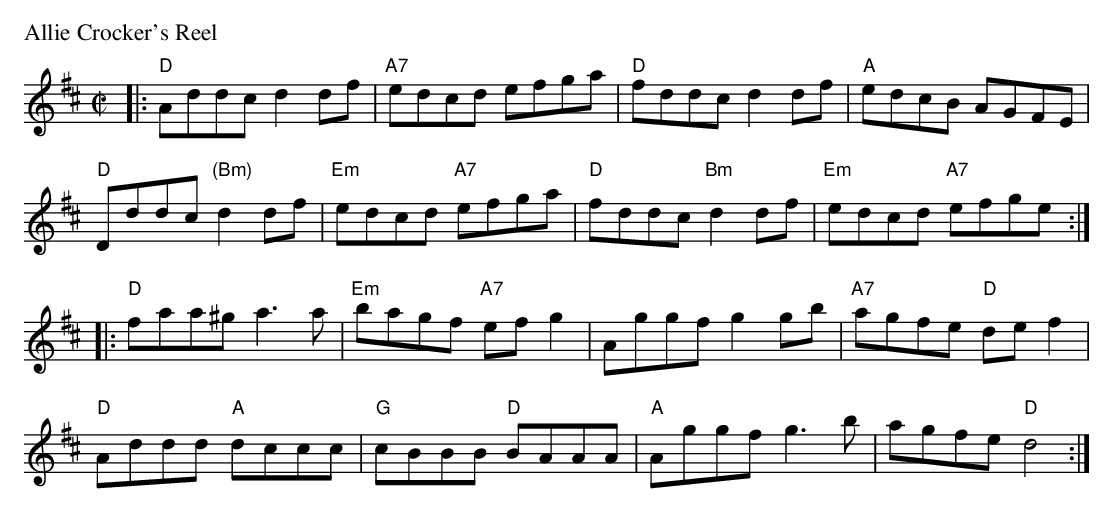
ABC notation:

X:1
P: Allie Crocker's Reel
M: C|
L: 1/8
K: D
|:\
"D"Addc d2df | "A7"edcd efga | "D"fddc d2df | "A"edcB AGFE |
"D"Dddc "(Bm)"d2df | "Em"edcd "A7"efga | "D"fddc "Bm"d2df | "Em"edcd "A7"efge :|
|:\
"D"faa^g a3a | "Em"bagf "A7"efg2 | Aggf g2gb | "A7"agfe "D"def2 |
"D"Addd "A"dccc | "G"cBBB "D"BAAA | "A"Aggf g3b | agfe "D"d4 :|
